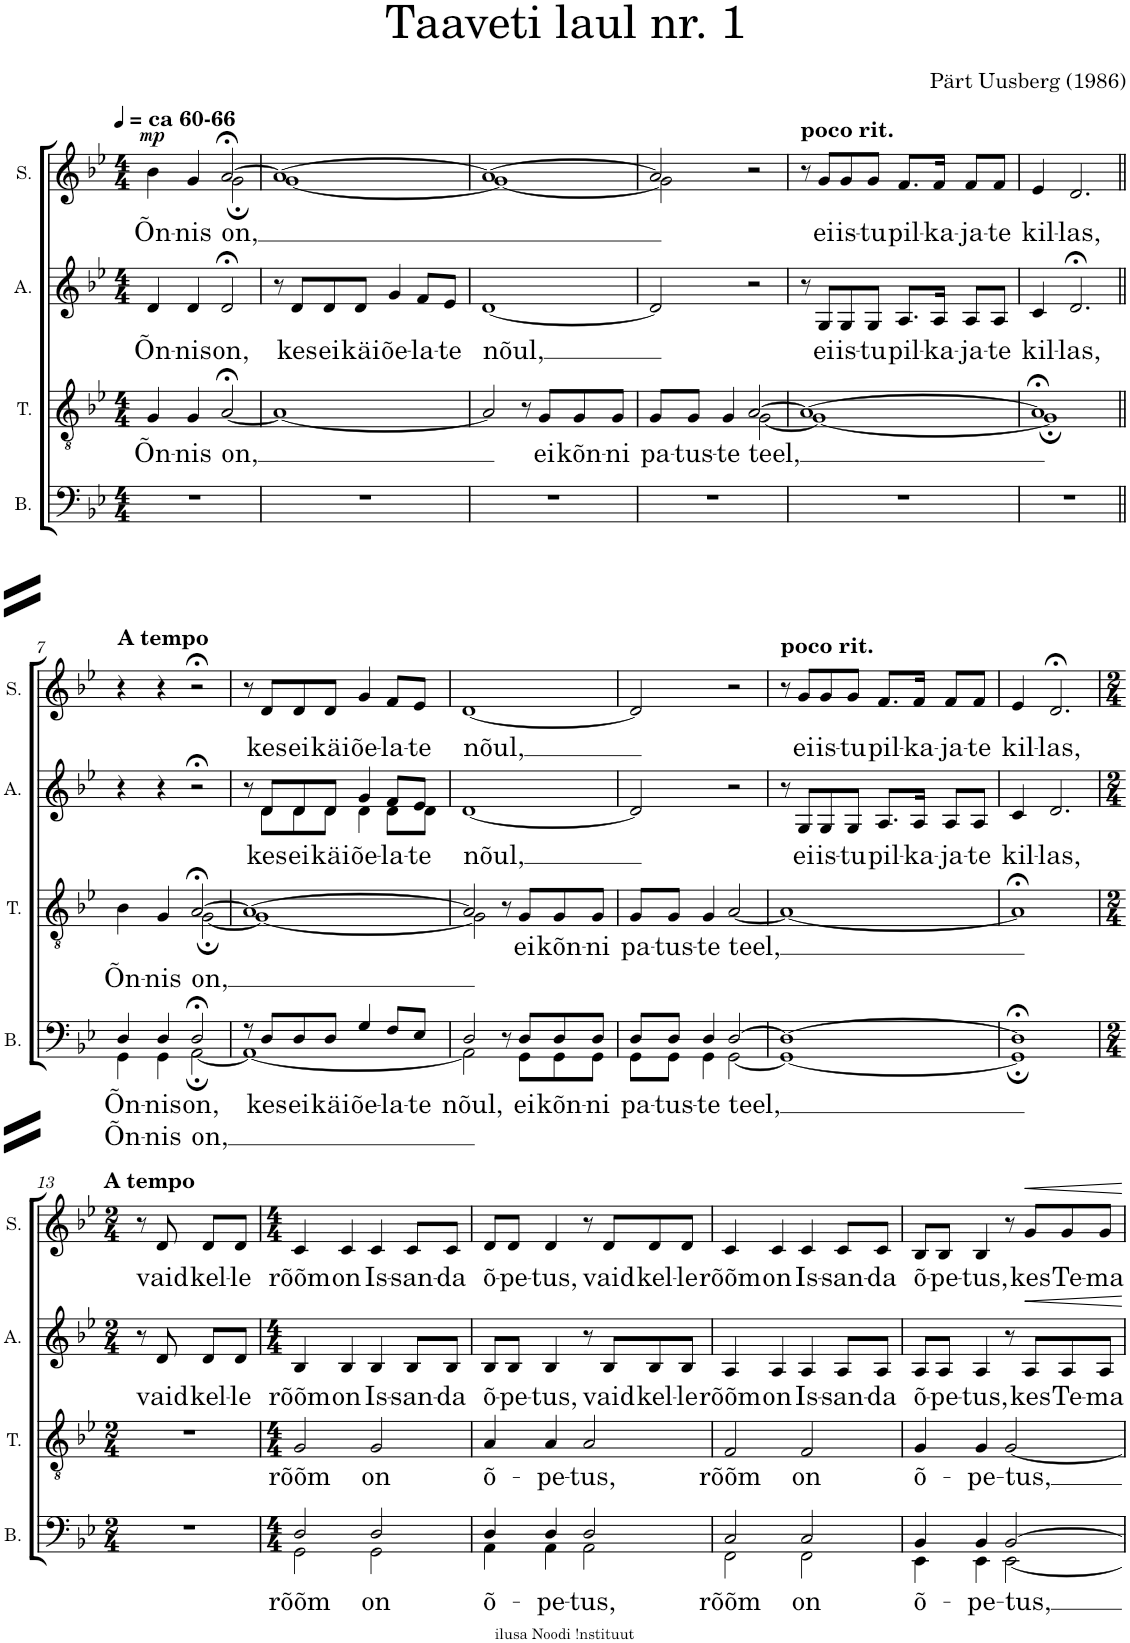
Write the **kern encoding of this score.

**kern	**text	**text	**kern	**text	**text	**kern	**text	**kern	**text	**dynam
*part4	*part4	*part4	*part3	*part3	*part3	*part2	*part2	*part1	*part1	*part1
*staff4	*staff4	*staff4	*staff3	*staff3	*staff3	*staff2	*staff2	*staff1	*staff1	*staff1
*I"B.	*	*	*I"T.	*	*	*I"A.	*	*I"S.	*	*
*I'B.	*	*	*I'T.	*	*	*I'A.	*	*I'S.	*	*
*clefF4	*	*	*clefGv2	*	*	*clefG2	*	*clefG2	*	*
*k[b-e-]	*	*	*k[b-e-]	*	*	*k[b-e-]	*	*k[b-e-]	*	*
*M4/4	*	*	*M4/4	*	*	*M4/4	*	*M4/4	*	*
=1	=1	=1	=1	=1	=1	=1	=1	=1	=1	=1
!	!	!	!	!	!	!	!	!LO:TX:a:B:t=ca 60-66	!	!
!	!	!	!	!LO:LY:b	!	!	!LO:LY:b	!	!LO:LY:b	!LO:DY:a
*	*	*	*	*	*	*	*	*^	*	*
1r	.	.	4G/	Õn-	.	4d/	Õn-	4b-\	2ryy	Õn-	mp
!	!	!	!	!LO:LY:b	!	!	!LO:LY:b	!	!	!LO:LY:b	!
.	.	.	4G/	-nis	.	4d/	-nis	4g/	.	-nis	.
!	!	!	!	!LO:LY:b	!	!	!LO:LY:b	!	!	!LO:LY:b	!
.	.	.	[2A;</	on,	.	2d;</	on,	[2a;</	2g;\	on,	.
=2	=2	=2	=2	=2	=2	=2	=2	=2	=2	=2	=2
1r	.	.	1A_	.	.	8r	.	1a_	[1g	.	.
!	!	!	!	!	!	!	!LO:LY:b	!	!	!	!
.	.	.	.	.	.	8d/L	kes	.	.	.	.
!	!	!	!	!	!	!	!LO:LY:b	!	!	!	!
.	.	.	.	.	.	8d/	ei	.	.	.	.
!	!	!	!	!	!	!	!LO:LY:b	!	!	!	!
.	.	.	.	.	.	8d/J	käi	.	.	.	.
!	!	!	!	!	!	!	!LO:LY:b	!	!	!	!
.	.	.	.	.	.	4g/	õe-	.	.	.	.
!	!	!	!	!	!	!	!LO:LY:b	!	!	!	!
.	.	.	.	.	.	8f/L	-la-	.	.	.	.
!	!	!	!	!	!	!	!LO:LY:b	!	!	!	!
.	.	.	.	.	.	8e-/J	-te	.	.	.	.
=3	=3	=3	=3	=3	=3	=3	=3	=3	=3	=3	=3
!	!	!	!	!	!	!	!LO:LY:b	!	!	!	!
1r	.	.	2A/]	.	.	[1d	nõul,	1a_	1g_	.	.
.	.	.	8r	.	.	.	.	.	.	.	.
!	!	!	!	!LO:LY:b	!	!	!	!	!	!	!
.	.	.	8G/L	ei	.	.	.	.	.	.	.
!	!	!	!	!LO:LY:b	!	!	!	!	!	!	!
.	.	.	8G/	kõn-	.	.	.	.	.	.	.
!	!	!	!	!LO:LY:b	!	!	!	!	!	!	!
.	.	.	8G/J	-ni	.	.	.	.	.	.	.
=4	=4	=4	=4	=4	=4	=4	=4	=4	=4	=4	=4
!	!	!	!	!LO:LY:b	!	!	!	!	!	!	!
*	*	*	*^	*	*	*	*	*	*	*	*
1r	.	.	8G/L	2ryy	pa-	.	2d/]	.	2a/]	2g\]	.	.
!	!	!	!	!	!LO:LY:b	!	!	!	!	!	!	!
.	.	.	8G/J	.	-tus-	.	.	.	.	.	.	.
!	!	!	!	!	!LO:LY:b	!	!	!	!	!	!	!
.	.	.	4G/	.	-te	.	.	.	.	.	.	.
!	!	!	!	!	!LO:LY:b	!	!	!	!	!	!	!
.	.	.	[2A/	[2G\	teel,	.	2r	.	2r	2ryy	.	.
=5	=5	=5	=5	=5	=5	=5	=5	=5	=5	=5	=5	=5
!	!	!	!	!	!	!	!	!	!LO:TX:a:B:t=poco rit.	!	!	!
*	*	*	*	*	*	*	*	*	*v	*v	*	*
1r	.	.	1A_	1G_	.	.	8r	.	8r	.	.
!	!	!	!	!	!	!	!	!LO:LY:b	!	!LO:LY:b	!
.	.	.	.	.	.	.	8G/L	ei	8g/L	ei	.
!	!	!	!	!	!	!	!	!LO:LY:b	!	!LO:LY:b	!
.	.	.	.	.	.	.	8G/	is-	8g/	is-	.
!	!	!	!	!	!	!	!	!LO:LY:b	!	!LO:LY:b	!
.	.	.	.	.	.	.	8G/J	-tu	8g/J	-tu	.
!	!	!	!	!	!	!	!	!LO:LY:b	!	!LO:LY:b	!
.	.	.	.	.	.	.	8.A/L	pil-	8.f/L	pil-	.
!	!	!	!	!	!	!	!	!LO:LY:b	!	!LO:LY:b	!
.	.	.	.	.	.	.	16A/Jk	-ka-	16f/Jk	-ka-	.
!	!	!	!	!	!	!	!	!LO:LY:b	!	!LO:LY:b	!
.	.	.	.	.	.	.	8A/L	-ja-	8f/L	-ja-	.
!	!	!	!	!	!	!	!	!LO:LY:b	!	!LO:LY:b	!
.	.	.	.	.	.	.	8A/J	-te	8f/J	-te	.
=6	=6	=6	=6	=6	=6	=6	=6	=6	=6	=6	=6
!	!	!	!	!	!	!	!	!LO:LY:b	!	!LO:LY:b	!
1r	.	.	1A;<]	1G;]	.	.	4c/	kil-	4e-/	kil-	.
!	!	!	!	!	!	!	!	!LO:LY:b	!	!LO:LY:b	!
.	.	.	.	.	.	.	2.d;</	-las,	2.d/	-las,	.
!!LO:LB:g=z
=7||	=7||	=7||	=7||	=7||	=7||	=7||	=7||	=7||	=7||	=7||	=7||
!	!	!	!	!	!	!	!	!	!LO:TX:a:B:t=A tempo	!	!
!	!LO:LY:b	!	!	!	!	!	!	!	!	!	!
*^	*	*	*	*	*	*	*	*	*	*	*
!	!	!	!LO:LY:b	!	!	!	!LO:LY:b	!	!	!	!	!
4D/	4GG\	.	Õn-	4B-\	2ryy	.	Õn-	4r	.	4r	.	.
!	!	!LO:LY:b	!	!	!	!	!	!	!	!	!	!
!	!	!	!LO:LY:b	!	!	!	!LO:LY:b	!	!	!	!	!
4D/	4GG\	.	-nis	4G/	.	.	-nis	4r	.	4r	.	.
!	!	!LO:LY:b	!	!	!	!	!	!	!	!	!	!
!	!	!	!LO:LY:b	!	!	!	!LO:LY:b	!	!	!	!	!
2D;</	[2AA;\	.	on,	[2A;</	[2G;\	.	on,	2r;<	.	2r;<	.	.
=8	=8	=8	=8	=8	=8	=8	=8	=8	=8	=8	=8	=8
*	*	*	*	*	*	*	*	*^	*	*	*	*
8r	1AA_	.	.	1A_	1G_	.	.	8r	8ryy	.	8r	.	.
!	!	!LO:LY:b	!	!	!	!	!	!	!	!LO:LY:b	!	!LO:LY:b	!
8D/L	.	kes	.	.	.	.	.	8d/L	8d\L	kes	8d/L	kes	.
!	!	!LO:LY:b	!	!	!	!	!	!	!	!LO:LY:b	!	!LO:LY:b	!
8D/	.	ei	.	.	.	.	.	8d/	8d\	ei	8d/	ei	.
!	!	!LO:LY:b	!	!	!	!	!	!	!	!LO:LY:b	!	!LO:LY:b	!
8D/J	.	käi	.	.	.	.	.	8d/J	8d\J	käi	8d/J	käi	.
!	!	!LO:LY:b	!	!	!	!	!	!	!	!LO:LY:b	!	!LO:LY:b	!
4G/	.	õe-	.	.	.	.	.	4g/	4d\	õe-	4g/	õe-	.
!	!	!LO:LY:b	!	!	!	!	!	!	!	!LO:LY:b	!	!LO:LY:b	!
8F/L	.	-la-	.	.	.	.	.	8f/L	8d\L	-la-	8f/L	-la-	.
!	!	!LO:LY:b	!	!	!	!	!	!	!	!LO:LY:b	!	!LO:LY:b	!
8E-/J	.	-te	.	.	.	.	.	8e-/J	8d\J	-te	8e-/J	-te	.
=9	=9	=9	=9	=9	=9	=9	=9	=9	=9	=9	=9	=9	=9
!	!	!LO:LY:b	!	!	!	!	!	!	!	!LO:LY:b	!	!LO:LY:b	!
*	*	*	*	*	*	*	*	*v	*v	*	*	*	*
2D/	2AA\]	nõul,	.	2A/]	2G\]	.	.	[1d	nõul,	[1d	nõul,	.
8r	8ryy	.	.	8r	2ryy	.	.	.	.	.	.	.
!	!	!LO:LY:b	!	!	!	!LO:LY:b	!	!	!	!	!	!
8D/L	8GG\L	ei	.	8G/L	.	ei	.	.	.	.	.	.
!	!	!LO:LY:b	!	!	!	!LO:LY:b	!	!	!	!	!	!
8D/	8GG\	kõn-	.	8G/	.	kõn-	.	.	.	.	.	.
!	!	!LO:LY:b	!	!	!	!LO:LY:b	!	!	!	!	!	!
8D/J	8GG\J	-ni	.	8G/J	.	-ni	.	.	.	.	.	.
*	*	*	*	*v	*v	*	*	*	*	*	*	*
=10	=10	=10	=10	=10	=10	=10	=10	=10	=10	=10	=10
!	!	!LO:LY:b	!	!	!LO:LY:b	!	!	!	!	!	!
8D/L	8GG\L	pa-	.	8G/L	pa-	.	2d/]	.	2d/]	.	.
!	!	!LO:LY:b	!	!	!LO:LY:b	!	!	!	!	!	!
8D/J	8GG\J	-tus-	.	8G/J	-tus-	.	.	.	.	.	.
!	!	!LO:LY:b	!	!	!LO:LY:b	!	!	!	!	!	!
4D/	4GG\	-te	.	4G/	-te	.	.	.	.	.	.
!	!	!LO:LY:b	!	!	!LO:LY:b	!	!	!	!	!	!
[2D/	[2GG\	teel,	.	[2A/	teel,	.	2r	.	2r	.	.
=11	=11	=11	=11	=11	=11	=11	=11	=11	=11	=11	=11
!	!	!	!	!	!	!	!	!	!LO:TX:a:B:t=poco rit.	!	!
1D_	1GG_	.	.	1A_	.	.	8r	.	8r	.	.
!	!	!	!	!	!	!	!	!LO:LY:b	!	!LO:LY:b	!
.	.	.	.	.	.	.	8G/L	ei	8g/L	ei	.
!	!	!	!	!	!	!	!	!LO:LY:b	!	!LO:LY:b	!
.	.	.	.	.	.	.	8G/	is-	8g/	is-	.
!	!	!	!	!	!	!	!	!LO:LY:b	!	!LO:LY:b	!
.	.	.	.	.	.	.	8G/J	-tu	8g/J	-tu	.
!	!	!	!	!	!	!	!	!LO:LY:b	!	!LO:LY:b	!
.	.	.	.	.	.	.	8.A/L	pil-	8.f/L	pil-	.
!	!	!	!	!	!	!	!	!LO:LY:b	!	!LO:LY:b	!
.	.	.	.	.	.	.	16A/Jk	-ka-	16f/Jk	-ka-	.
!	!	!	!	!	!	!	!	!LO:LY:b	!	!LO:LY:b	!
.	.	.	.	.	.	.	8A/L	-ja-	8f/L	-ja-	.
!	!	!	!	!	!	!	!	!LO:LY:b	!	!LO:LY:b	!
.	.	.	.	.	.	.	8A/J	-te	8f/J	-te	.
=12	=12	=12	=12	=12	=12	=12	=12	=12	=12	=12	=12
!	!	!	!	!	!	!	!	!LO:LY:b	!	!LO:LY:b	!
1D;<]	1GG;]	.	.	1A;<]	.	.	4c/	kil-	4e-/	kil-	.
!	!	!	!	!	!	!	!	!LO:LY:b	!	!LO:LY:b	!
.	.	.	.	.	.	.	2.d/	-las,	2.d;</	-las,	.
*v	*v	*	*	*	*	*	*	*	*	*	*
!!LO:LB:g=z
=13	=13	=13	=13	=13	=13	=13	=13	=13	=13	=13
*M2/4	*	*	*M2/4	*	*	*M2/4	*	*M2/4	*	*
!	!	!	!	!	!	!	!	!LO:TX:a:B:t=A tempo	!	!
2r	.	.	2r	.	.	8r	.	8r	.	.
!	!	!	!	!	!	!	!LO:LY:b	!	!LO:LY:b	!
.	.	.	.	.	.	8d/	vaid	8d/	vaid	.
!	!	!	!	!	!	!	!LO:LY:b	!	!LO:LY:b	!
.	.	.	.	.	.	8d/L	kel-	8d/L	kel-	.
!	!	!	!	!	!	!	!LO:LY:b	!	!LO:LY:b	!
.	.	.	.	.	.	8d/J	-le	8d/J	-le	.
=14	=14	=14	=14	=14	=14	=14	=14	=14	=14	=14
*M4/4	*	*	*M4/4	*	*	*M4/4	*	*M4/4	*	*
!	!LO:LY:b	!	!	!LO:LY:b	!	!	!LO:LY:b	!	!LO:LY:b	!
*^	*	*	*	*	*	*	*	*	*	*
2D/	2GG\	rõõm	.	2G/	rõõm	.	4B-/	rõõm	4c/	rõõm	.
!	!	!	!	!	!	!	!	!LO:LY:b	!	!LO:LY:b	!
.	.	.	.	.	.	.	4B-/	on	4c/	on	.
!	!	!LO:LY:b	!	!	!LO:LY:b	!	!	!LO:LY:b	!	!LO:LY:b	!
2D/	2GG\	on	.	2G/	on	.	4B-/	Is-	4c/	Is-	.
!	!	!	!	!	!	!	!	!LO:LY:b	!	!LO:LY:b	!
.	.	.	.	.	.	.	8B-/L	-san-	8c/L	-san-	.
!	!	!	!	!	!	!	!	!LO:LY:b	!	!LO:LY:b	!
.	.	.	.	.	.	.	8B-/J	-da	8c/J	-da	.
=15	=15	=15	=15	=15	=15	=15	=15	=15	=15	=15	=15
!	!	!LO:LY:b	!	!	!LO:LY:b	!	!	!LO:LY:b	!	!LO:LY:b	!
4D/	4AA\	õ-	.	4A/	õ-	.	8B-/L	õ-	8d/L	õ-	.
!	!	!	!	!	!	!	!	!LO:LY:b	!	!LO:LY:b	!
.	.	.	.	.	.	.	8B-/J	-pe-	8d/J	-pe-	.
!	!	!LO:LY:b	!	!	!LO:LY:b	!	!	!LO:LY:b	!	!LO:LY:b	!
4D/	4AA\	-pe-	.	4A/	-pe-	.	4B-/	-tus,	4d/	-tus,	.
!	!	!LO:LY:b	!	!	!LO:LY:b	!	!	!	!	!	!
2D/	2AA\	-tus,	.	2A/	-tus,	.	8r	.	8r	.	.
!	!	!	!	!	!	!	!	!LO:LY:b	!	!LO:LY:b	!
.	.	.	.	.	.	.	8B-/L	vaid	8d/L	vaid	.
!	!	!	!	!	!	!	!	!LO:LY:b	!	!LO:LY:b	!
.	.	.	.	.	.	.	8B-/	kel-	8d/	kel-	.
!	!	!	!	!	!	!	!	!LO:LY:b	!	!LO:LY:b	!
.	.	.	.	.	.	.	8B-/J	-le	8d/J	-le	.
=16	=16	=16	=16	=16	=16	=16	=16	=16	=16	=16	=16
!	!	!LO:LY:b	!	!	!LO:LY:b	!	!	!LO:LY:b	!	!LO:LY:b	!
2C/	2FF\	rõõm	.	2F/	rõõm	.	4A/	rõõm	4c/	rõõm	.
!	!	!	!	!	!	!	!	!LO:LY:b	!	!LO:LY:b	!
.	.	.	.	.	.	.	4A/	on	4c/	on	.
!	!	!LO:LY:b	!	!	!LO:LY:b	!	!	!LO:LY:b	!	!LO:LY:b	!
2C/	2FF\	on	.	2F/	on	.	4A/	Is-	4c/	Is-	.
!	!	!	!	!	!	!	!	!LO:LY:b	!	!LO:LY:b	!
.	.	.	.	.	.	.	8A/L	-san-	8c/L	-san-	.
!	!	!	!	!	!	!	!	!LO:LY:b	!	!LO:LY:b	!
.	.	.	.	.	.	.	8A/J	-da	8c/J	-da	.
=17	=17	=17	=17	=17	=17	=17	=17	=17	=17	=17	=17
!	!	!LO:LY:b	!	!	!LO:LY:b	!	!	!LO:LY:b	!	!LO:LY:b	!
4BB-/	4EE-\	õ-	.	4G/	õ-	.	8A/L	õ-	8B-/L	õ-	.
!	!	!	!	!	!	!	!	!LO:LY:b	!	!LO:LY:b	!
.	.	.	.	.	.	.	8A/J	-pe-	8B-/J	-pe-	.
!	!	!LO:LY:b	!	!	!LO:LY:b	!	!	!LO:LY:b	!	!LO:LY:b	!
4BB-/	4EE-\	-pe-	.	4G/	-pe-	.	4A/	-tus,	4B-/	-tus,	.
!	!	!LO:LY:b	!	!	!LO:LY:b	!	!	!	!	!	!
[2BB-/	[2EE-\	-tus,	.	[2G/	-tus,	.	8r	.	8r	.	.
!	!	!	!	!	!	!	!	!LO:LY:b	!	!LO:LY:b	!
.	.	.	.	.	.	.	8A/L	kes	8g/L	kes	.
!	!	!	!	!	!	!	!	!LO:LY:b	!	!LO:LY:b	!
.	.	.	.	.	.	.	8A/	Te-	8g/	Te-	.
!	!	!	!	!	!	!	!	!LO:LY:b	!	!LO:LY:b	!
.	.	.	.	.	.	.	8A/J	-ma	8g/J	-ma	.
*v	*v	*	*	*	*	*	*	*	*	*	*
=	=	=	=	=	=	=	=	=	=	=
*-	*-	*-	*-	*-	*-	*-	*-	*-	*-	*-
